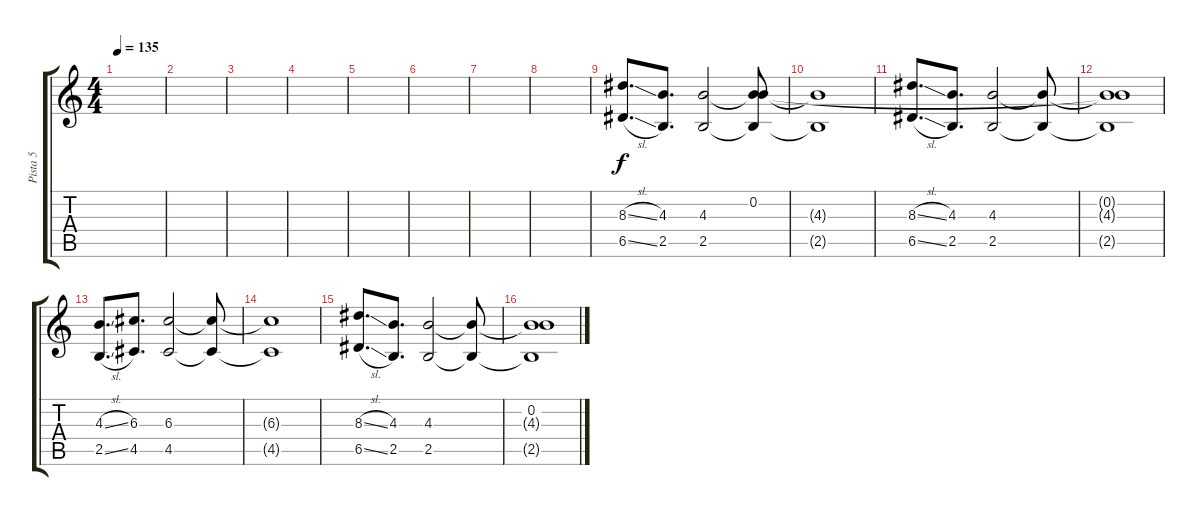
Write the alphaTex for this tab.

\track ("Pista 5" "Pista 5") {instrument electricguitarjazz}
\staff {score tabs}
\tuning (E4 B3 G3 D3 A2 E2) {hide}
\ts (4 4)
\tempo 135
\clef g2
\ks c
|
|
|
|
|
|
|
|
(8.3{sl} 6.5{sl}).8{d} (4.3 2.5).8{d} (4.3 2.5).2 (0.2 4.3{t} 2.5{t}).8 |
(4.3{t} 2.5{t}).1 |
(8.3{sl} 6.5{sl}).8{d} (4.3 2.5).8{d} (4.3 2.5).2 (4.3{t} 2.5{t}).8 |
(0.2{t} 4.3{t} 2.5{t}).1 |
(4.3{sl} 2.5{sl}).8{d} (6.3 4.5).8{d} (6.3 4.5).2 (6.3{t} 4.5{t}).8 |
(6.3{t} 4.5{t}).1 |
(8.3{sl} 6.5{sl}).8{d} (4.3 2.5).8{d} (4.3 2.5).2 (4.3{t} 2.5{t}).8 |
(0.2 4.3{t} 2.5{t}).1
